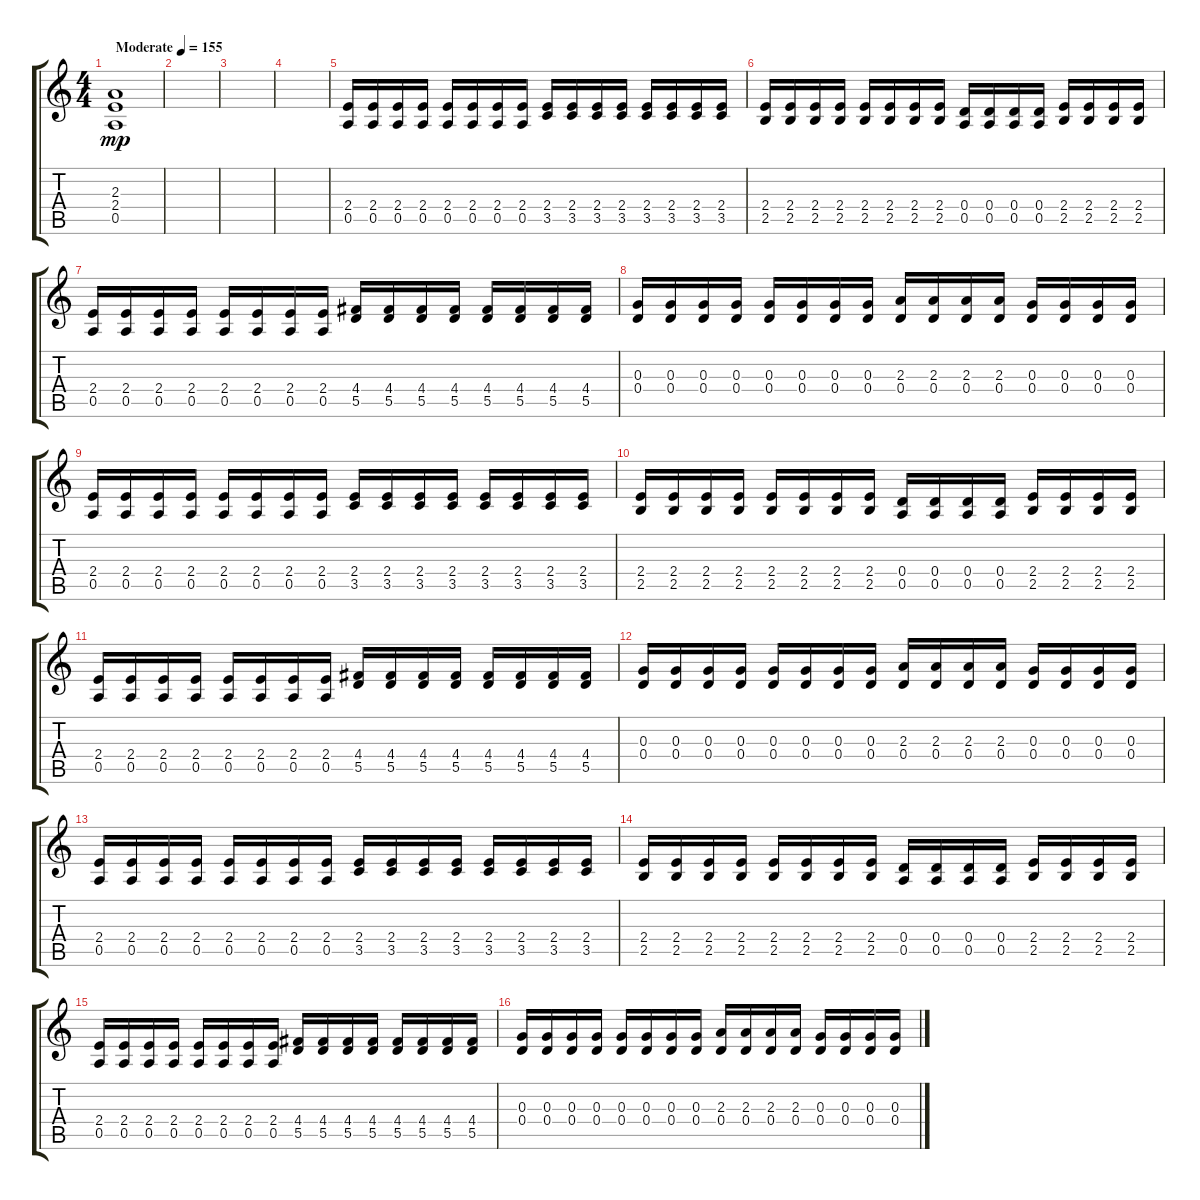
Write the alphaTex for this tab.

\track "" {instrument overdrivenguitar}
\staff {score tabs}
\tuning (E4 B3 G3 D3 A2 E2) {hide}
\ts (4 4)
\tempo (155 "Moderate")
\clef g2
\ks c
(2.3 2.4 0.5).1{dy mp instrument overdrivenguitar} |
|
|
|
(2.4 0.5).16 (2.4 0.5).16 (2.4 0.5).16 (2.4 0.5).16 (2.4 0.5).16 (2.4 0.5).16 (2.4 0.5).16 (2.4 0.5).16 (2.4 3.5).16 (2.4 3.5).16 (2.4 3.5).16 (2.4 3.5).16 (2.4 3.5).16 (2.4 3.5).16 (2.4 3.5).16 (2.4 3.5).16 |
(2.4 2.5).16 (2.4 2.5).16 (2.4 2.5).16 (2.4 2.5).16 (2.4 2.5).16 (2.4 2.5).16 (2.4 2.5).16 (2.4 2.5).16 (0.4 0.5).16 (0.4 0.5).16 (0.4 0.5).16 (0.4 0.5).16 (2.4 2.5).16 (2.4 2.5).16 (2.4 2.5).16 (2.4 2.5).16 |
(2.4 0.5).16 (2.4 0.5).16 (2.4 0.5).16 (2.4 0.5).16 (2.4 0.5).16 (2.4 0.5).16 (2.4 0.5).16 (2.4 0.5).16 (4.4 5.5).16 (4.4 5.5).16 (4.4 5.5).16 (4.4 5.5).16 (4.4 5.5).16 (4.4 5.5).16 (4.4 5.5).16 (4.4 5.5).16 |
(0.3 0.4).16 (0.3 0.4).16 (0.3 0.4).16 (0.3 0.4).16 (0.3 0.4).16 (0.3 0.4).16 (0.3 0.4).16 (0.3 0.4).16 (2.3 0.4).16 (2.3 0.4).16 (2.3 0.4).16 (2.3 0.4).16 (0.3 0.4).16 (0.3 0.4).16 (0.3 0.4).16 (0.3 0.4).16 |
(2.4 0.5).16 (2.4 0.5).16 (2.4 0.5).16 (2.4 0.5).16 (2.4 0.5).16 (2.4 0.5).16 (2.4 0.5).16 (2.4 0.5).16 (2.4 3.5).16 (2.4 3.5).16 (2.4 3.5).16 (2.4 3.5).16 (2.4 3.5).16 (2.4 3.5).16 (2.4 3.5).16 (2.4 3.5).16 |
(2.4 2.5).16 (2.4 2.5).16 (2.4 2.5).16 (2.4 2.5).16 (2.4 2.5).16 (2.4 2.5).16 (2.4 2.5).16 (2.4 2.5).16 (0.4 0.5).16 (0.4 0.5).16 (0.4 0.5).16 (0.4 0.5).16 (2.4 2.5).16 (2.4 2.5).16 (2.4 2.5).16 (2.4 2.5).16 |
(2.4 0.5).16 (2.4 0.5).16 (2.4 0.5).16 (2.4 0.5).16 (2.4 0.5).16 (2.4 0.5).16 (2.4 0.5).16 (2.4 0.5).16 (4.4 5.5).16 (4.4 5.5).16 (4.4 5.5).16 (4.4 5.5).16 (4.4 5.5).16 (4.4 5.5).16 (4.4 5.5).16 (4.4 5.5).16 |
(0.3 0.4).16 (0.3 0.4).16 (0.3 0.4).16 (0.3 0.4).16 (0.3 0.4).16 (0.3 0.4).16 (0.3 0.4).16 (0.3 0.4).16 (2.3 0.4).16 (2.3 0.4).16 (2.3 0.4).16 (2.3 0.4).16 (0.3 0.4).16 (0.3 0.4).16 (0.3 0.4).16 (0.3 0.4).16 |
(2.4 0.5).16 (2.4 0.5).16 (2.4 0.5).16 (2.4 0.5).16 (2.4 0.5).16 (2.4 0.5).16 (2.4 0.5).16 (2.4 0.5).16 (2.4 3.5).16 (2.4 3.5).16 (2.4 3.5).16 (2.4 3.5).16 (2.4 3.5).16 (2.4 3.5).16 (2.4 3.5).16 (2.4 3.5).16 |
(2.4 2.5).16 (2.4 2.5).16 (2.4 2.5).16 (2.4 2.5).16 (2.4 2.5).16 (2.4 2.5).16 (2.4 2.5).16 (2.4 2.5).16 (0.4 0.5).16 (0.4 0.5).16 (0.4 0.5).16 (0.4 0.5).16 (2.4 2.5).16 (2.4 2.5).16 (2.4 2.5).16 (2.4 2.5).16 |
(2.4 0.5).16 (2.4 0.5).16 (2.4 0.5).16 (2.4 0.5).16 (2.4 0.5).16 (2.4 0.5).16 (2.4 0.5).16 (2.4 0.5).16 (4.4 5.5).16 (4.4 5.5).16 (4.4 5.5).16 (4.4 5.5).16 (4.4 5.5).16 (4.4 5.5).16 (4.4 5.5).16 (4.4 5.5).16 |
(0.3 0.4).16 (0.3 0.4).16 (0.3 0.4).16 (0.3 0.4).16 (0.3 0.4).16 (0.3 0.4).16 (0.3 0.4).16 (0.3 0.4).16 (2.3 0.4).16 (2.3 0.4).16 (2.3 0.4).16 (2.3 0.4).16 (0.3 0.4).16 (0.3 0.4).16 (0.3 0.4).16 (0.3 0.4).16
